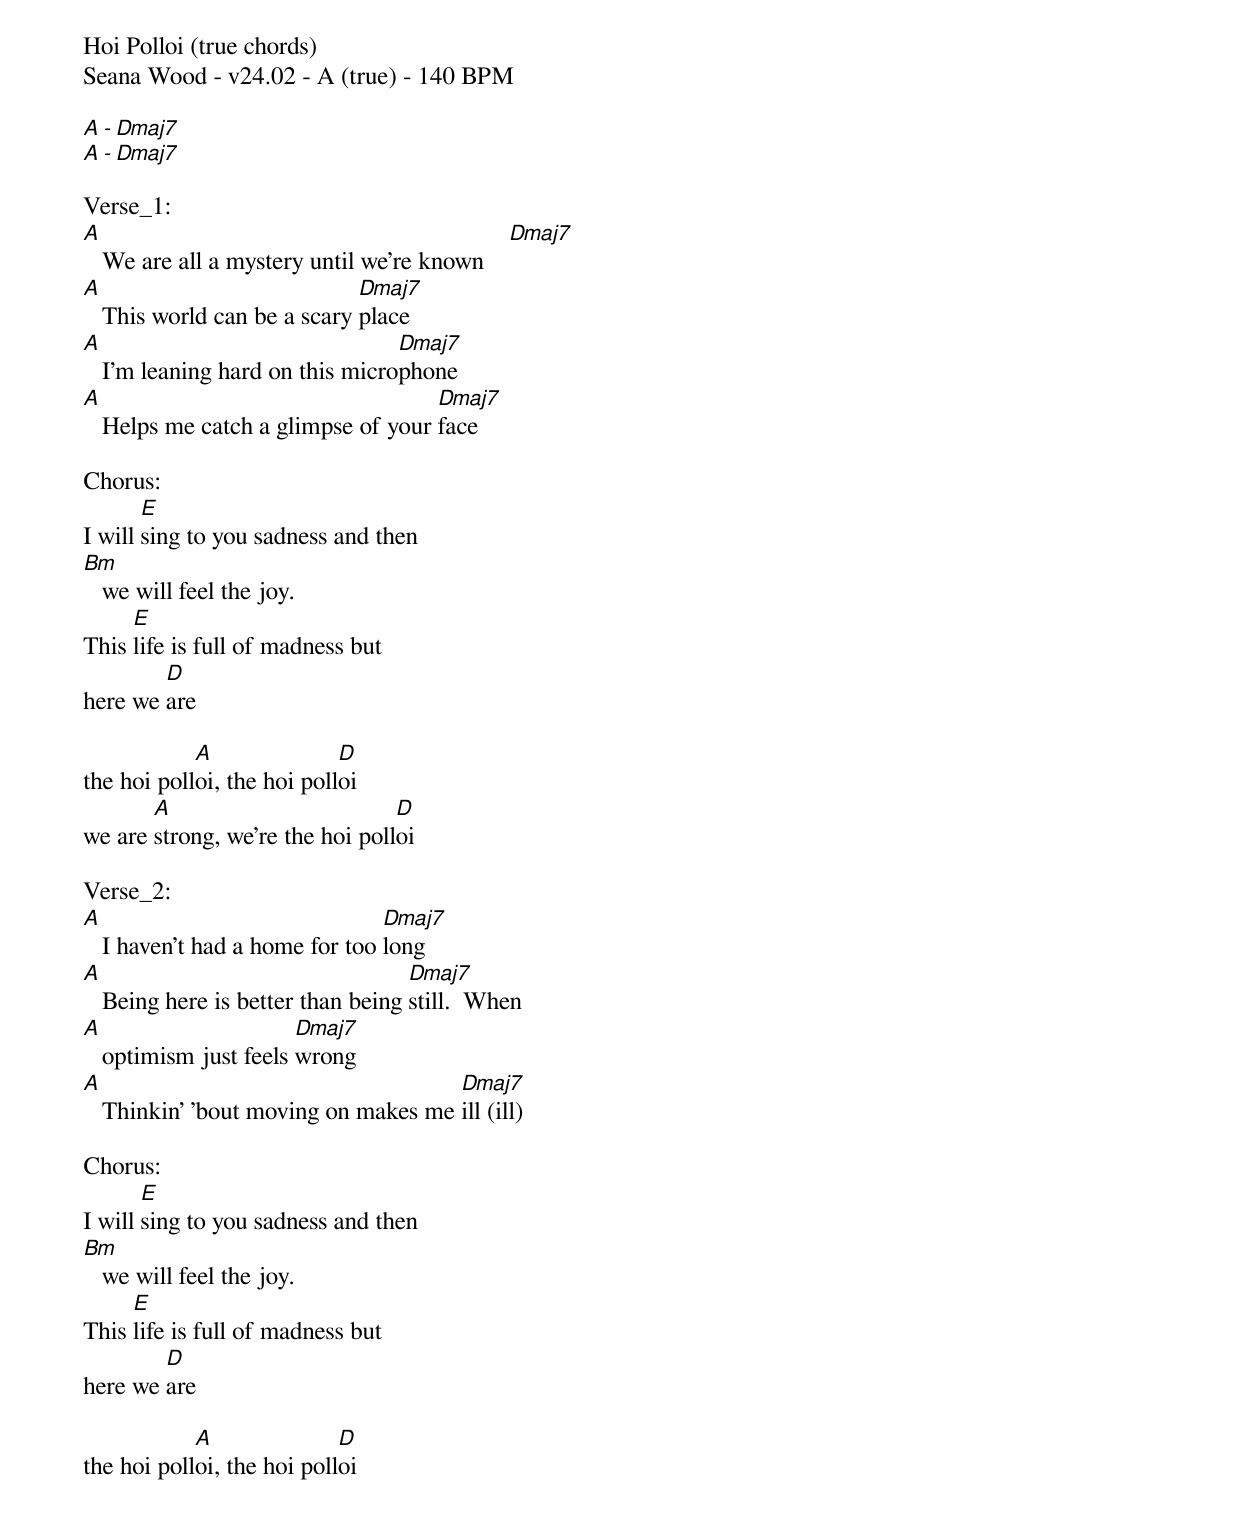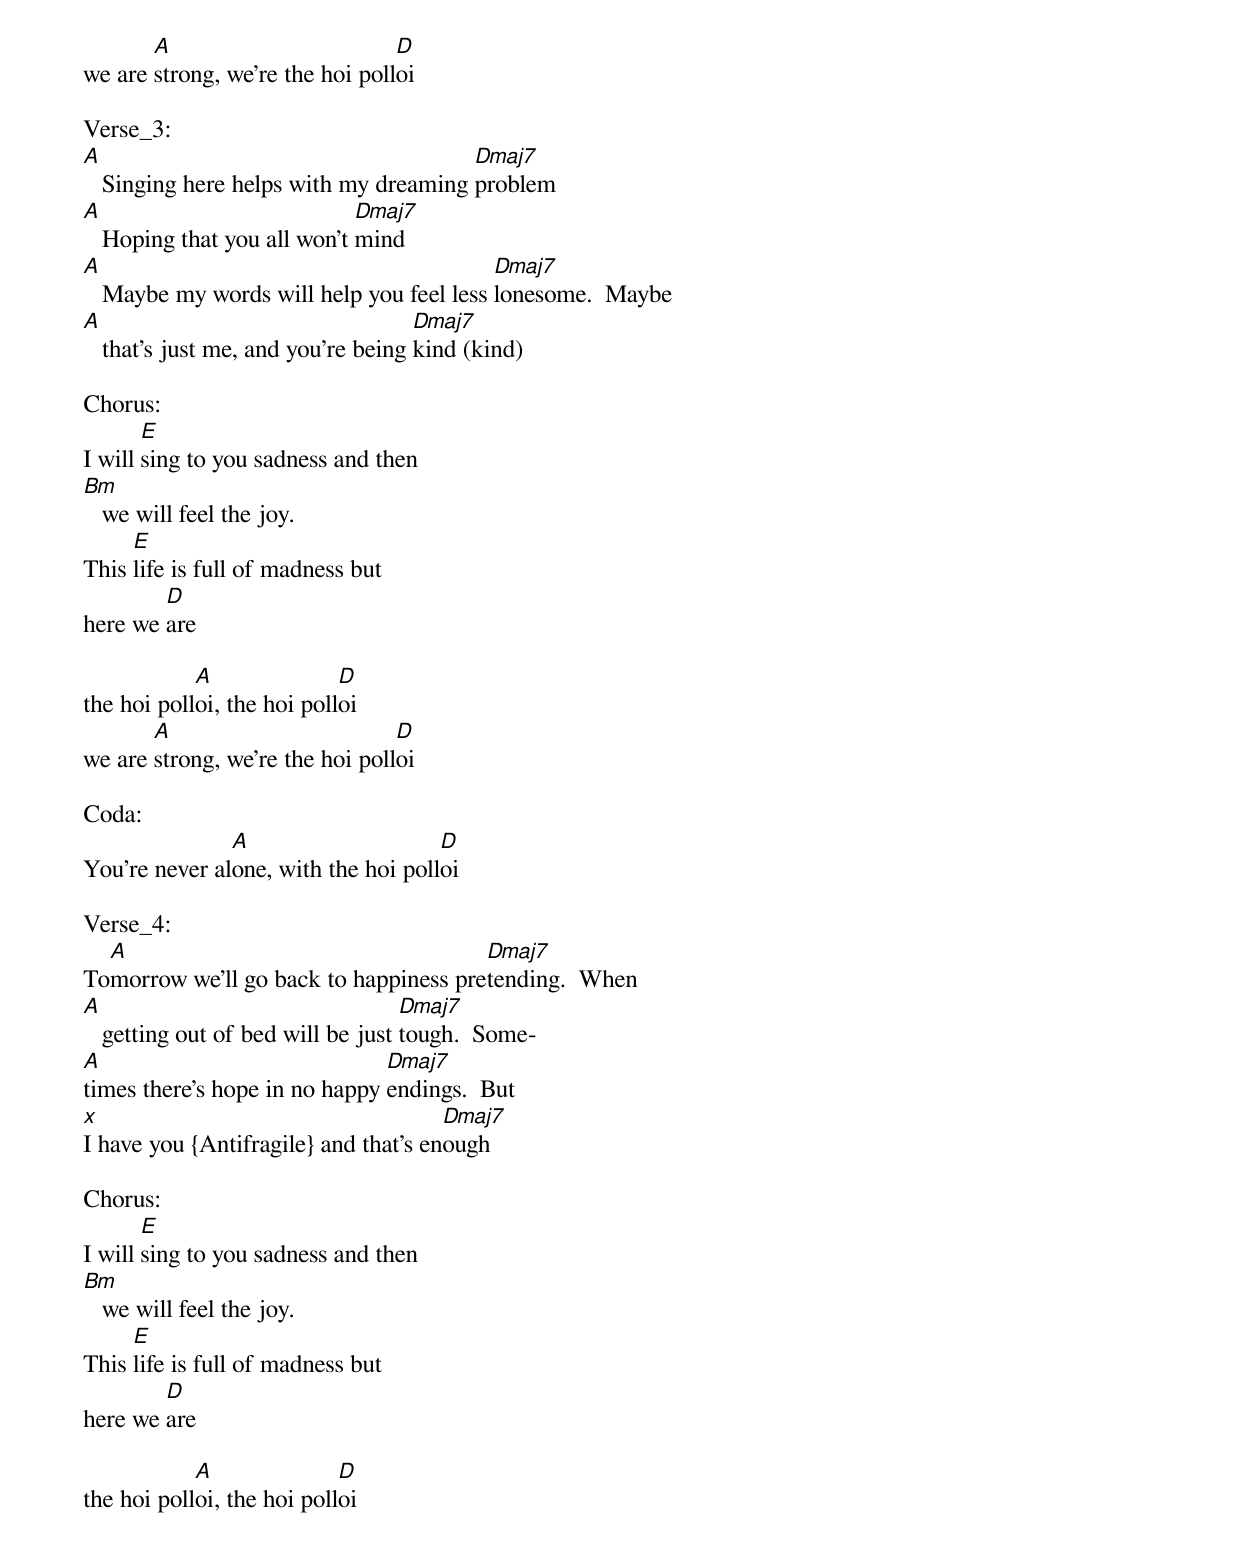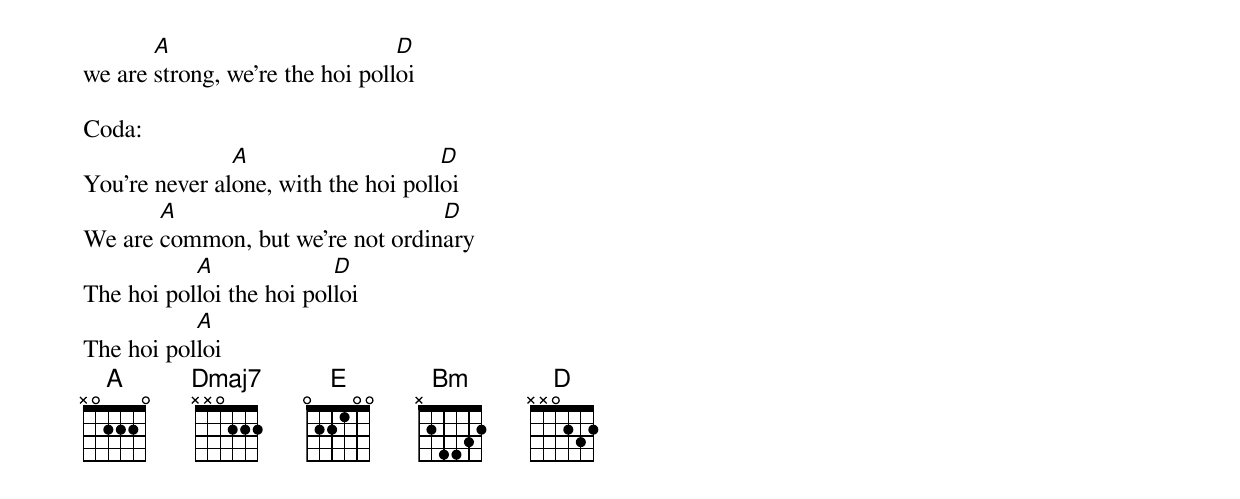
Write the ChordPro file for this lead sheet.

Hoi Polloi (true chords)
Seana Wood - v24.02 - A (true) - 140 BPM

[A - Dmaj7]
[A - Dmaj7]

Verse_1:
[A]   We are all a mystery until we’re known    [Dmaj7]
[A]   This world can be a scary [Dmaj7]place
[A]   I'm leaning hard on this micro[Dmaj7]phone
[A]   Helps me catch a glimpse of your [Dmaj7]face

Chorus:
I will [E]sing to you sadness and then
[Bm]   we will feel the joy.
This [E]life is full of madness but
here we [D]are

the hoi poll[A]oi, the hoi poll[D]oi
we are [A]strong, we’re the hoi poll[D]oi

Verse_2:
[A]   I haven't had a home for too [Dmaj7]long
[A]   Being here is better than being [Dmaj7]still.  When
[A]   optimism just feels [Dmaj7]wrong
[A]   Thinkin' 'bout moving on makes me [Dmaj7]ill (ill)

Chorus:
I will [E]sing to you sadness and then
[Bm]   we will feel the joy.
This [E]life is full of madness but
here we [D]are

the hoi poll[A]oi, the hoi poll[D]oi
we are [A]strong, we’re the hoi poll[D]oi

Verse_3:
[A]   Singing here helps with my dreaming [Dmaj7]problem
[A]   Hoping that you all won't [Dmaj7]mind
[A]   Maybe my words will help you feel less [Dmaj7]lonesome.  Maybe
[A]   that's just me, and you're being [Dmaj7]kind (kind)

Chorus:
I will [E]sing to you sadness and then
[Bm]   we will feel the joy.
This [E]life is full of madness but
here we [D]are

the hoi poll[A]oi, the hoi poll[D]oi
we are [A]strong, we’re the hoi poll[D]oi

Coda:
You’re never al[A]one, with the hoi poll[D]oi

Verse_4:
To[A]morrow we’ll go back to happiness pre[Dmaj7]tending.  When
[A]   getting out of bed will be just [Dmaj7]tough.  Some-
[A]times there’s hope in no happy [Dmaj7]endings.  But
[x]I have you {Antifragile} and that's en[Dmaj7]ough

Chorus:
I will [E]sing to you sadness and then
[Bm]   we will feel the joy.
This [E]life is full of madness but
here we [D]are

the hoi poll[A]oi, the hoi poll[D]oi
we are [A]strong, we’re the hoi poll[D]oi

Coda:
You’re never al[A]one, with the hoi poll[D]oi
We are [A]common, but we’re not ordin[D]ary
The hoi pol[A]loi the hoi pol[D]loi
The hoi pol[A]loi
